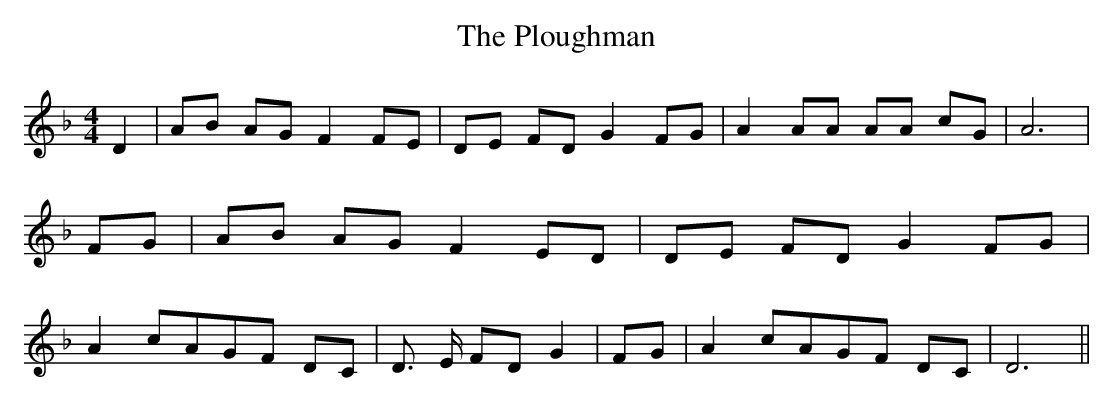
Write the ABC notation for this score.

X:1
T:The Ploughman
M:4/4
L:1/8
K:F
 D2| AB AG F2 FE| DE FD G2 FG| A2 AA AA cG| A6| FG| AB AG F2E-D| DE FD G2 FG|\
 A2 cAG-F DC| D3/2 E/2 FD G2|F-G| A2 cAG-F DC| D6||
